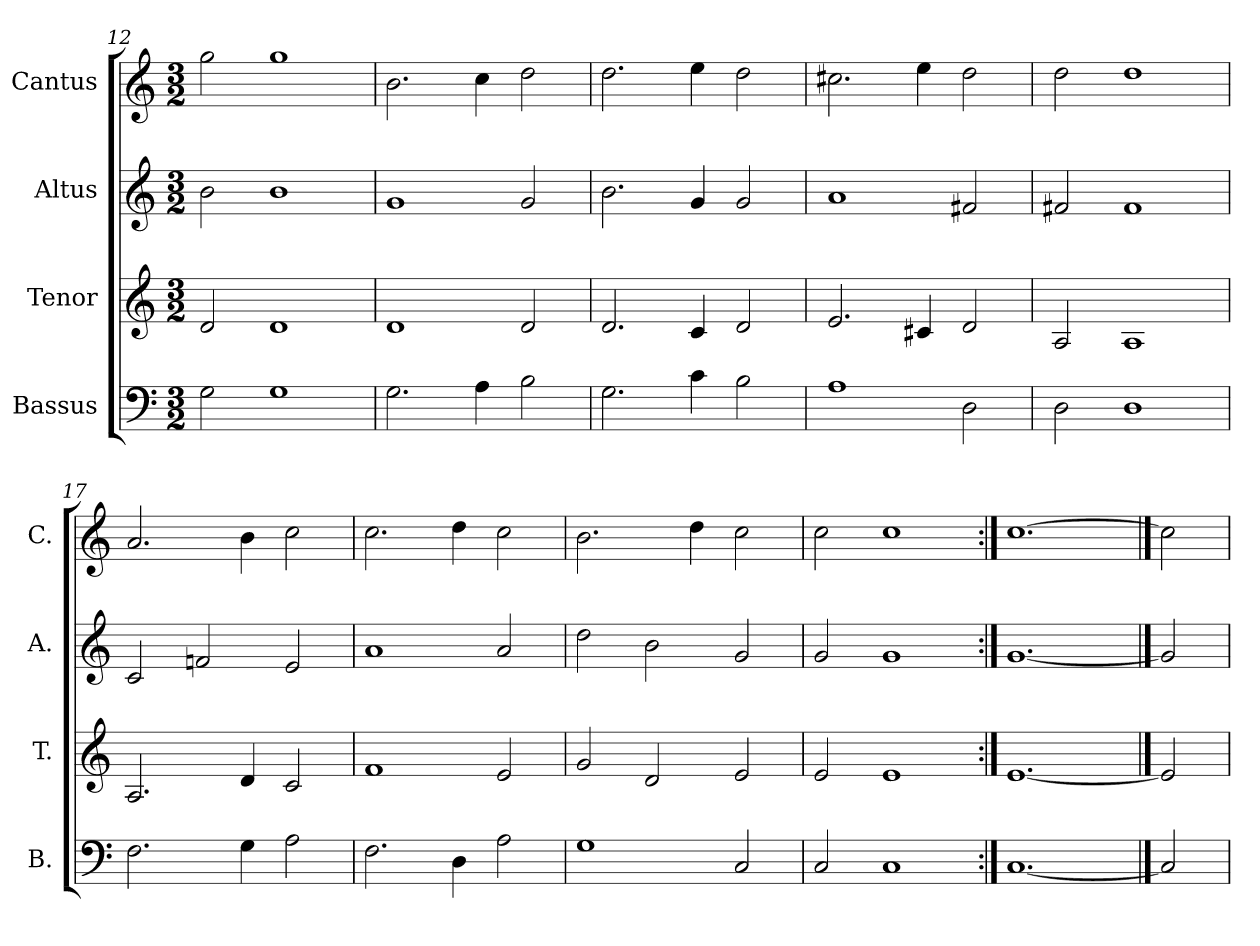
**kern	**kern	**kern	**kern
*part4	*part3	*part2	*part1
*staff4	*staff3	*staff2	*staff1
*I"Bassus	*I"Tenor	*I"Altus	*I"Cantus
*I'B.	*I'T.	*I'A.	*I'C.
*clefF4	*clefG2	*clefG2	*clefG2
*k[]	*k[]	*k[]	*k[]
*M3/2	*M3/2	*M3/2	*M3/2
=12	=12	=12	=12
2G\	2d/	2b\	2gg\
1G	1d	1b	1gg
=13	=13	=13	=13
2.G\	1d	1g	2.b\
4A\	.	.	4cc\
2B\	2d/	2g/	2dd\
=14	=14	=14	=14
2.G\	2.d/	2.b\	2.dd\
4c\	4c/	4g/	4ee\
2B\	2d/	2g/	2dd\
=15	=15	=15	=15
1A	2.e/	1a	2.cc#X\
.	4c#X/	.	4ee\
2D\	2d/	2f#X/	2dd\
=16	=16	=16	=16
2D\	2A/	2f#X/	2dd\
1D	1A	1f#	1dd
=17	=17	=17	=17
2.F\	2.A/	2c/	2.a/
.	.	2fn/	.
4G\	4d/	.	4b\
2A\	2c/	2e/	2cc\
=18	=18	=18	=18
2.F\	1f	1a	2.cc\
4D\	.	.	4dd\
2A\	2e/	2a/	2cc\
=19	=19	=19	=19
1G	2g/	2dd\	2.b\
.	2d/	2b\	.
.	.	.	4dd\
2C/	2e/	2g/	2cc\
=20	=20	=20	=20
2C/	2e/	2g/	2cc\
1C	1e	1g	1cc
=21:|!	=21:|!	=21:|!	=21:|!
[1.C	[1.e	[1.g	[1.cc
==22	==22	==22	==22
2C]	2e]	2g]	2cc]
=	=	=	=
*-	*-	*-	*-
